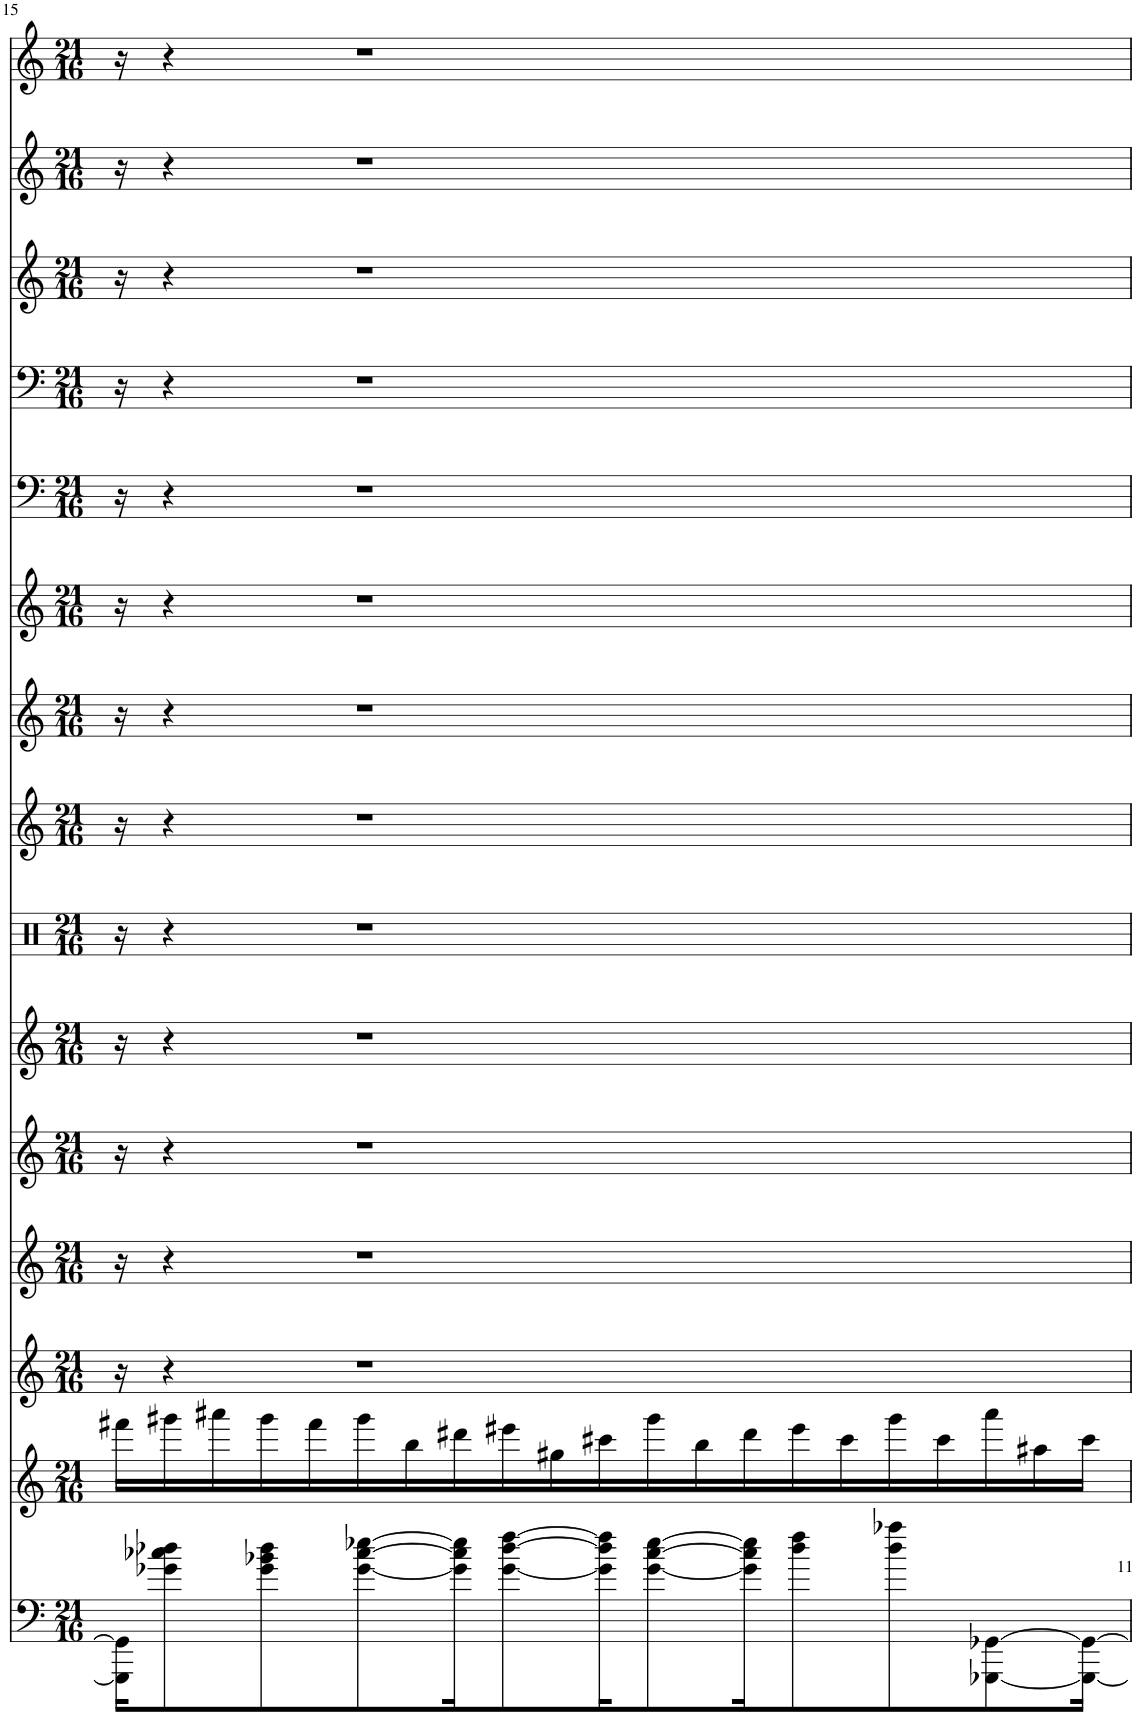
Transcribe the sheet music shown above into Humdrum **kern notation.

**kern	**kern	**kern	**kern	**kern	**kern	**kern	**kern	**kern	**kern	**kern	**kern	**kern	**kern	**kern
*part15	*part14	*part13	*part12	*part11	*part10	*part9	*part8	*part7	*part6	*part5	*part4	*part3	*part2	*part1
*staff15	*staff14	*staff13	*staff12	*staff11	*staff10	*staff9	*staff8	*staff7	*staff6	*staff5	*staff4	*staff3	*staff2	*staff1
*I"Solo LH	*I"Solo RH	*I"Saw Wave	*I"Solo Vox	*I"Piano	*I"Piano	*I"Drums	*I"Saw Wave	*I"Flute	*I"Clean Guitar	*I"Piano	*I"Fretless Bass	*I"Organ 1	*I"Distortion Guit	*I"Vocal
*	*	*	*	*I'Pno	*I'Pno	*	*	*I'Fl	*	*I'Pno	*	*	*	*I'V
!!LO:PB:g=z
*clefF4	*clefG2	*clefG2	*clefG2	*clefG2	*clefG2	*clefX	*clefG2	*clefG2	*clefG2	*clefF4	*clefF4	*clefG2	*clefG2	*clefG2
*k[]	*k[]	*k[]	*k[]	*k[]	*k[]	*k[]	*k[]	*k[]	*k[]	*k[]	*k[]	*k[]	*k[]	*k[]
*M21/16	*M21/16	*M21/16	*M21/16	*M21/16	*M21/16	*M21/16	*M21/16	*M21/16	*M21/16	*M21/16	*M21/16	*M21/16	*M21/16	*M21/16
=15	=15	=15	=15	=15	=15	=15	=15	=15	=15	=15	=15	=15	=15	=15
16GGG-\] 16GG-\]KL	16fff#X\LL	16r	16r	16r	16r	16r	16r	16r	16r	16r	16r	16r	16r	16r
8g-X\ 8cc-X\ 8dd-X\	16ggg#X\	4r	4r	4r	4r	4r	4r	4r	4r	4r	4r	4r	4r	4r
.	16aaa#X\	.	.	.	.	.	.	.	.	.	.	.	.	.
8g-\ 8b-X\ 8dd-\	16ggg#\	.	.	.	.	.	.	.	.	.	.	.	.	.
.	16fff#\	.	.	.	.	.	.	.	.	.	.	.	.	.
[8g-\ [8cc-\ [8ee-X\	16ggg#\	1r	1r	1r	1r	1r	1r	1r	1r	1r	1r	1r	1r	1r
.	16bb\	.	.	.	.	.	.	.	.	.	.	.	.	.
16g-\] 16cc-\] 16ee-\]K	16ddd#X\	.	.	.	.	.	.	.	.	.	.	.	.	.
[8g-\ [8dd-\ [8ff\	16eee#X\	.	.	.	.	.	.	.	.	.	.	.	.	.
.	16gg#X\	.	.	.	.	.	.	.	.	.	.	.	.	.
16g-\] 16dd-\] 16ff\]K	16ccc#X\	.	.	.	.	.	.	.	.	.	.	.	.	.
[8g-\ [8cc-\ [8ee-\	16ggg#\	.	.	.	.	.	.	.	.	.	.	.	.	.
.	16bb\	.	.	.	.	.	.	.	.	.	.	.	.	.
16g-\] 16cc-\] 16ee-\]K	16ddd#\	.	.	.	.	.	.	.	.	.	.	.	.	.
8dd-\ 8ff\	16eee#\	.	.	.	.	.	.	.	.	.	.	.	.	.
.	16ccc#\	.	.	.	.	.	.	.	.	.	.	.	.	.
8dd-\ 8aa-X\	16ggg#\	.	.	.	.	.	.	.	.	.	.	.	.	.
.	16ccc#\	.	.	.	.	.	.	.	.	.	.	.	.	.
[8GGG-X\ [8GG-X\	16aaa#\	.	.	.	.	.	.	.	.	.	.	.	.	.
.	16aa#X\	.	.	.	.	.	.	.	.	.	.	.	.	.
16GGG-\_ 16GG-\_Jk	16ccc#\JJ	.	.	.	.	.	.	.	.	.	.	.	.	.
=	=	=	=	=	=	=	=	=	=	=	=	=	=	=
*-	*-	*-	*-	*-	*-	*-	*-	*-	*-	*-	*-	*-	*-	*-
